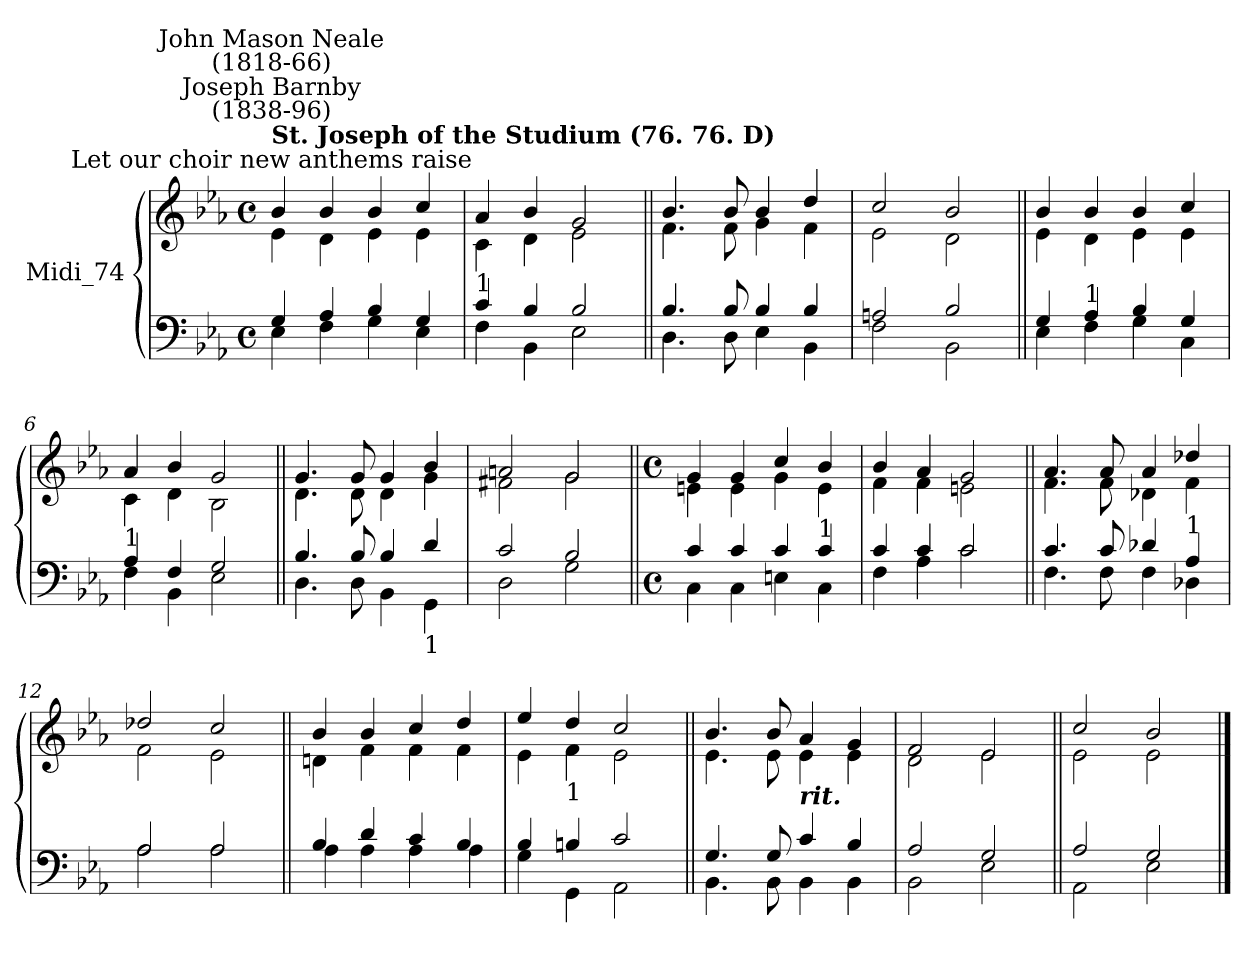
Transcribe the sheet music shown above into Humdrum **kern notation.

**kern	**kern
*part2	*part1
*staff2	*staff1
*I"Midi_74	*I"Midi_74
*clefF4	*clefG2
*k[b-e-a-]	*k[b-e-a-]
*E-:	*E-:
*M4/4	*M4/4
*met(c)	*met(c)
=1	=1
*^	*^
!	!	!LO:TX:a:cj:t=Let our choir new anthems raise	!
!	!	!LO:TX:a:B:t=St. Joseph of the Studium (76. 76. D)	!
!	!	!LO:TX:a:cj:t=Joseph Barnby\n(1838-96)	!
!	!	!LO:TX:a:cj:t=John Mason Neale\n(1818-66)	!
4G/	4E-\	4b-/	4e-\
4A-/	4F\	4b-/	4d\
4B-/	4G\	4b-/	4e-\
4G/	4E-\	4cc/	4e-\
=2	=2	=2	=2
!	!	!LO:TX:b:t=1	!
4c/	4F\	4a-/	4c\
4B-/	4BB-\	4b-/	4d\
2B-/	2E-\	2g/	2e-\
=3||	=3||	=3||	=3||
4.B-/	4.D\	4.b-/	4.f\
8B-/	8D\	8b-/	8f\
4B-/	4E-\	4b-/	4g\
4B-/	4BB-\	4dd/	4f\
=4	=4	=4	=4
2An/	2F\	2cc/	2e-\
2B-/	2BB-\	2b-/	2d\
=5||	=5||	=5||	=5||
4G/	4E-\	4b-/	4e-\
!LO:TX:a:t=1	!	!	!
4A-/	4F\	4b-/	4d\
4B-/	4G\	4b-/	4e-\
4G/	4C\	4cc/	4e-\
=6	=6	=6	=6
!	!	!LO:TX:b:t=1	!
4A-/	4F\	4a-/	4c\
4F/	4BB-\	4b-/	4d\
2G/	2E-\	2g/	2B-\
=7||	=7||	=7||	=7||
4.B-/	4.D\	4.g/	4.d\
8B-/	8D\	8g/	8d\
4B-/	4BB-\	4g/	4d\
!LO:TX:b:t=1	!	!	!
4d/	4GG\	4b-/	4g\
=8	=8	=8	=8
2c/	2D\	2an/	2f#X\
2B-/	2G\	2g/	2g\
!!LO:LB:g=z	!!
=9||	=9||	=9||	=9||
*M4/4	*	*M4/4	*
*met(c)	*	*met(c)	*
4c/	4C\	4g/	4en\
4c/	4C\	4g/	4e\
4c/	4En\	4cc/	4g\
!	!	!LO:TX:b:t=1	!
4c/	4C\	4b-/	4e\
=10	=10	=10	=10
4c/	4F\	4b-/	4f\
4c/	4A-\	4a-/	4f\
2c/	2c\	2g/	2en\
=11||	=11||	=11||	=11||
4.c/	4.F\	4.a-/	4.f\
8c/	8F\	8a-/	8f\
4d-X/	4F\	4a-/	4d-X\
!	!	!LO:TX:b:t=1	!
4A-/	4D-X\	4dd-X/	4f\
=12	=12	=12	=12
2A-/	2A-\	2dd-X/	2f\
2A-/	2A-\	2cc/	2e-\
=13||	=13||	=13||	=13||
4B-/	4A-\	4b-/	4dn\
4d/	4A-\	4b-/	4f\
4c/	4A-\	4cc/	4f\
4B-/	4A-\	4dd/	4f\
=14	=14	=14	=14
4B-/	4G\	4ee-/	4e-\
!	!	!LO:TX:b:t=1	!
4Bn/	4GG\	4dd/	4f\
2c/	2AA-\	2cc/	2e-\
=15||	=15||	=15||	=15||
4.G/	4.BB-\	4.b-/	4.e-\
8G/	8BB-\	8b-/	8e-\
!LO:TX:a:Bi:t=rit.	!	!	!
4c/	4BB-\	4a-/	4e-\
4B-/	4BB-\	4g/	4e-\
=16	=16	=16	=16
2A-/	2BB-\	2f/	2d\
2G/	2E-\	2e-/	2e-\
=17||	=17||	=17||	=17||
2A-/	2AA-\	2cc/	2e-\
2G/	2E-\	2b-/	2e-\
*v	*v	*	*
*	*v	*v
==	==
*-	*-
